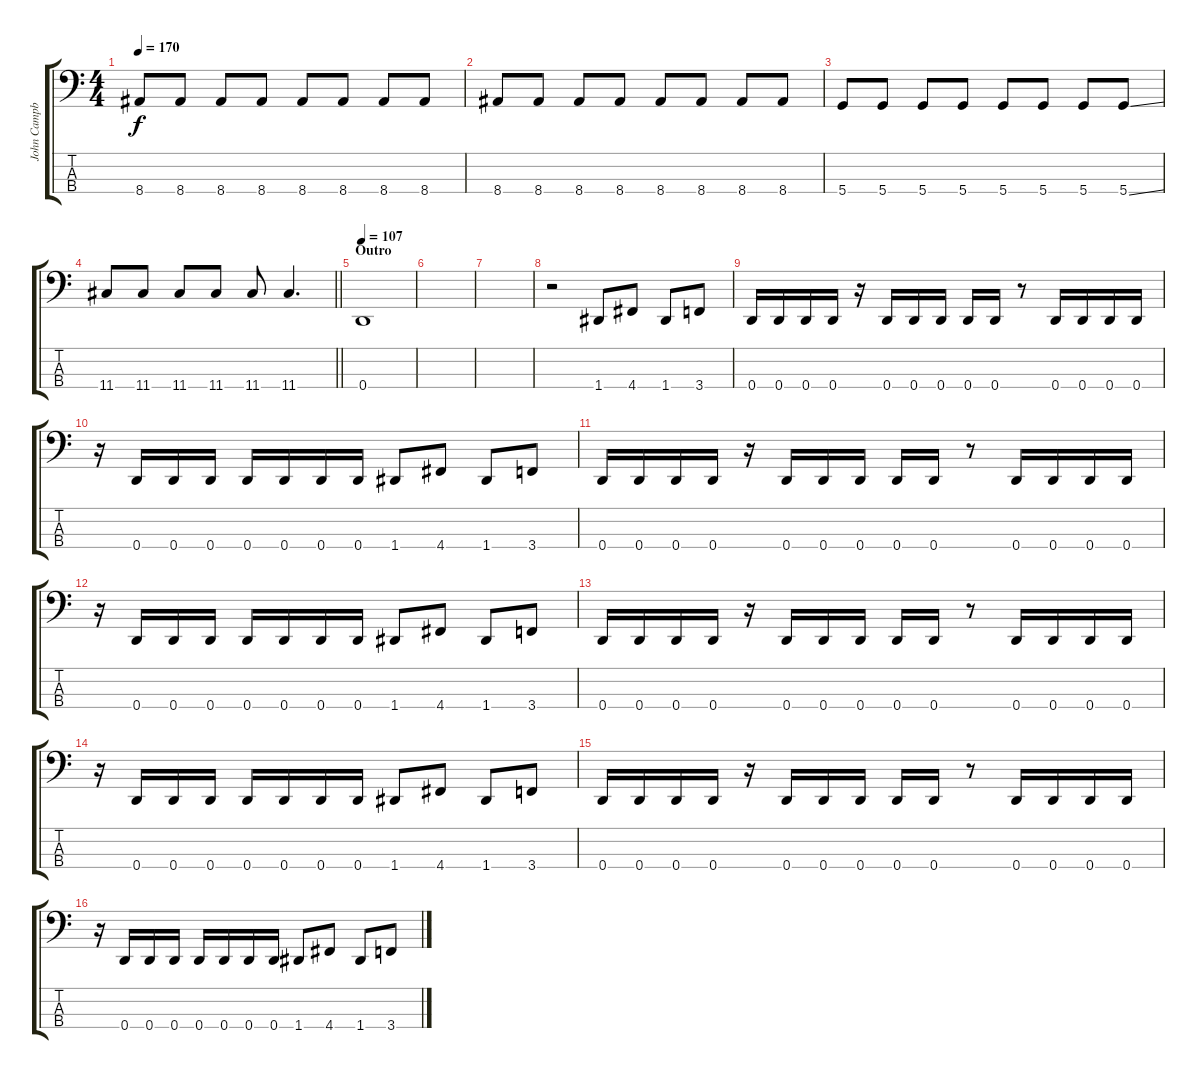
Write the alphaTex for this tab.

\track ("John Campbell" "John Campb") {instrument electricbasspick}
\staff {score tabs}
\tuning (G2 D2 A1 D1) {hide}
\ts (4 4)
\tempo 170
\clef f4
\ks c
8.4.8{dy f} 8.4.8 8.4.8 8.4.8 8.4.8 8.4.8 8.4.8 8.4.8 |
8.4.8 8.4.8 8.4.8 8.4.8 8.4.8 8.4.8 8.4.8 8.4.8 |
5.4.8 5.4.8 5.4.8 5.4.8 5.4.8 5.4.8 5.4.8 5.4{ss}.8 |
\barLineRight lightlight
11.4.8 11.4.8 11.4.8 11.4.8 11.4.8 11.4.4{d} |
\section ("" "Outro")
\tempo 107
0.4.1 |
|
|
r.2 1.4.8 4.4.8 1.4.8 3.4.8 |
0.4.16 0.4.16 0.4.16 0.4.16 r.16 0.4.16 0.4.16 0.4.16 0.4.16 0.4.16 r.8 0.4.16 0.4.16 0.4.16 0.4.16 |
r.16 0.4.16 0.4.16 0.4.16 0.4.16 0.4.16 0.4.16 0.4.16 1.4.8 4.4.8 1.4.8 3.4.8 |
0.4.16 0.4.16 0.4.16 0.4.16 r.16 0.4.16 0.4.16 0.4.16 0.4.16 0.4.16 r.8 0.4.16 0.4.16 0.4.16 0.4.16 |
r.16 0.4.16 0.4.16 0.4.16 0.4.16 0.4.16 0.4.16 0.4.16 1.4.8 4.4.8 1.4.8 3.4.8 |
0.4.16 0.4.16 0.4.16 0.4.16 r.16 0.4.16 0.4.16 0.4.16 0.4.16 0.4.16 r.8 0.4.16 0.4.16 0.4.16 0.4.16 |
r.16 0.4.16 0.4.16 0.4.16 0.4.16 0.4.16 0.4.16 0.4.16 1.4.8 4.4.8 1.4.8 3.4.8 |
0.4.16 0.4.16 0.4.16 0.4.16 r.16 0.4.16 0.4.16 0.4.16 0.4.16 0.4.16 r.8 0.4.16 0.4.16 0.4.16 0.4.16 |
r.16 0.4.16 0.4.16 0.4.16 0.4.16 0.4.16 0.4.16 0.4.16 1.4.8 4.4.8 1.4.8 3.4.8
